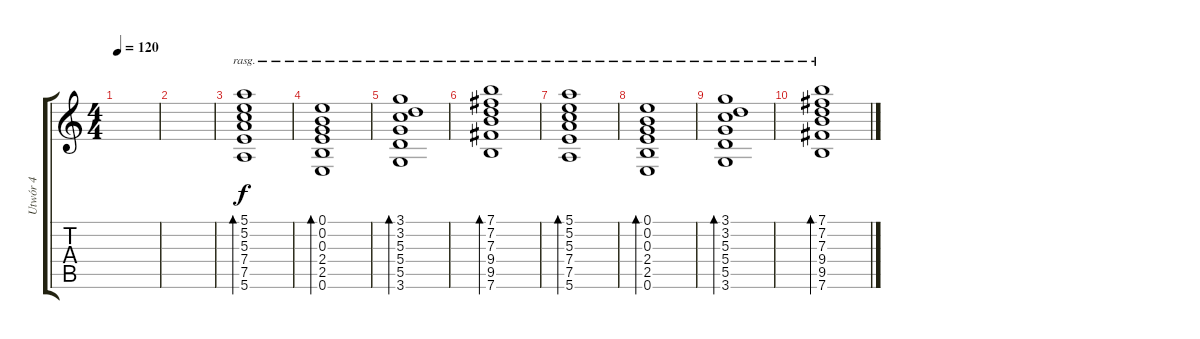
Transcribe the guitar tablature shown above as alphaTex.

\track ("Utwór 4" "Utwór 4") {instrument acousticguitarsteel}
\staff {score tabs}
\tuning (E4 B3 G3 D3 A2 E2) {hide}
\ts (4 4)
\tempo 120
\clef g2
\ks c
|
|
(5.1 5.2 5.3 7.4 7.5 5.6).1{bd 480 rasg ii} |
(0.1 0.2 0.3 2.4 2.5 0.6).1{bd 480 rasg ii} |
(3.1 3.2 5.3 5.4 5.5 3.6).1{bd 480 rasg ii} |
(7.1 7.2 7.3 9.4 9.5 7.6).1{bd 480 rasg ii} |
(5.1 5.2 5.3 7.4 7.5 5.6).1{bd 480 rasg ii} |
(0.1 0.2 0.3 2.4 2.5 0.6).1{bd 480 rasg ii} |
(3.1 3.2 5.3 5.4 5.5 3.6).1{bd 480 rasg ii} |
(7.1 7.2 7.3 9.4 9.5 7.6).1{bd 480 rasg ii}
